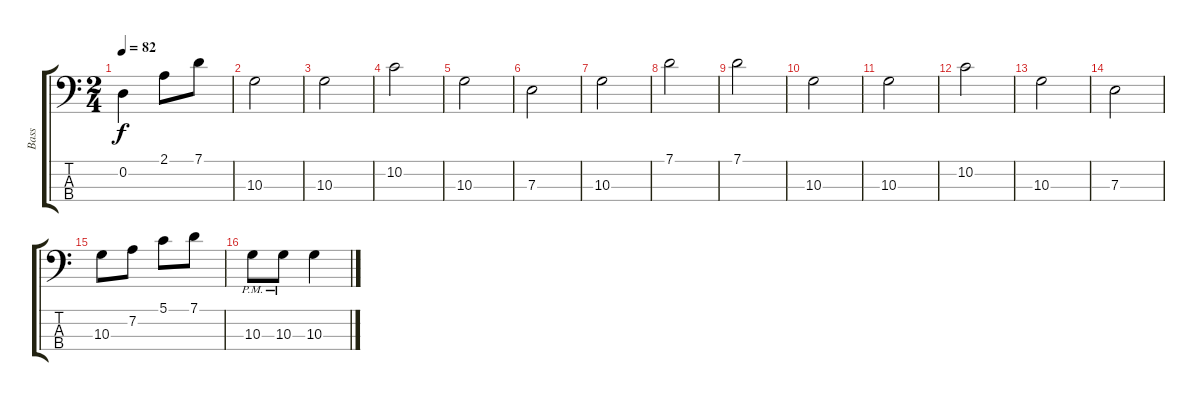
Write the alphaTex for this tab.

\track ("Bass" "Bass") {instrument acousticbass}
\staff {score tabs}
\tuning (G2 D2 A1 E1) {hide}
\ts (2 4)
\tempo 82
\clef f4
\ks c
0.2.4{dy f instrument acousticbass} 2.1.8 7.1.8 |
10.3.2 |
10.3.2 |
10.2.2 |
10.3.2 |
7.3.2 |
10.3.2 |
7.1.2 |
7.1.2 |
10.3.2 |
10.3.2 |
10.2.2 |
10.3.2 |
7.3.2 |
10.3.8 7.2.8 5.1.8 7.1.8 |
10.3{pm}.8 10.3{pm}.8 10.3.4
